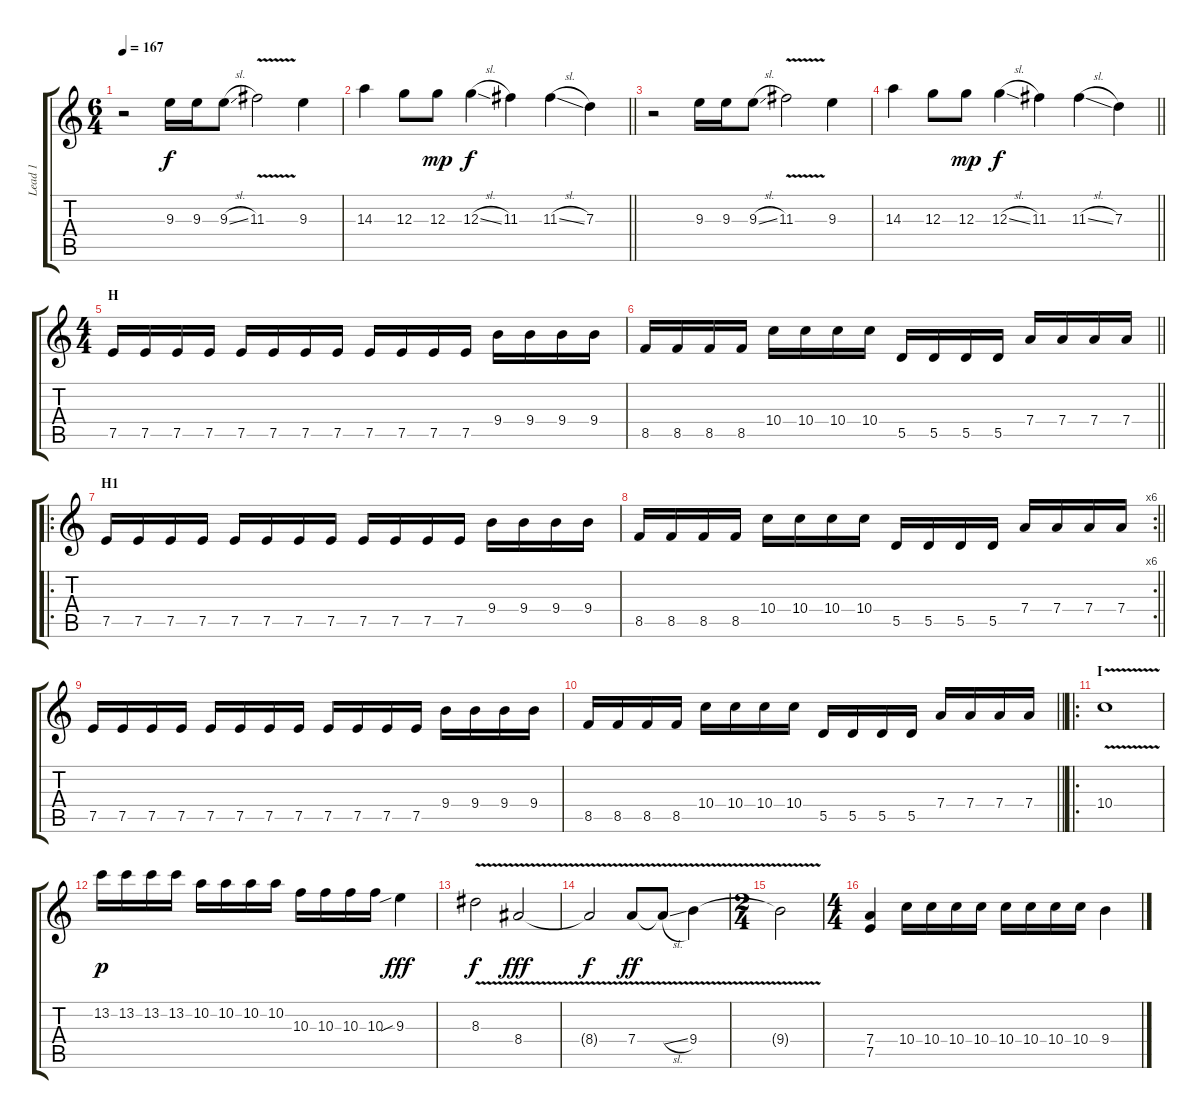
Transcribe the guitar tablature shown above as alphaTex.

\track ("Lead 1" "Lead 1") {instrument overdrivenguitar}
\staff {score tabs}
\tuning (E4 B3 G3 D3 A2 E2) {hide}
\ts (6 4)
\section ("" "")
\tempo 167
\clef g2
\ks c
r.2{dy f} 9.3.16 9.3.16 9.3{sl}.8 11.3{v}.2 9.3.4 |
\barLineRight lightlight
14.3.4 12.3.8 12.3.8{dy mp} 12.3{sl}.4{dy f} 11.3.4 11.3{sl}.4 7.3.4 |
\section ("" "")
r.2 9.3.16 9.3.16 9.3{sl}.8 11.3{v}.2 9.3.4 |
\barLineRight lightlight
14.3.4 12.3.8 12.3.8{dy mp} 12.3{sl}.4{dy f} 11.3.4 11.3{sl}.4 7.3.4 |
\ts (4 4)
\section ("" "H")
7.5.16{balance 2} 7.5.16 7.5.16 7.5.16 7.5.16 7.5.16 7.5.16 7.5.16 7.5.16 7.5.16 7.5.16 7.5.16 9.4.16 9.4.16 9.4.16 9.4.16 |
\barLineRight lightlight
8.5.16 8.5.16 8.5.16 8.5.16 10.4.16 10.4.16 10.4.16 10.4.16 5.5.16 5.5.16 5.5.16 5.5.16 7.4.16 7.4.16 7.4.16 7.4.16 |
\ro
\section ("" "H1")
7.5.16 7.5.16 7.5.16 7.5.16 7.5.16 7.5.16 7.5.16 7.5.16 7.5.16 7.5.16 7.5.16 7.5.16 9.4.16 9.4.16 9.4.16 9.4.16 |
\rc 6
\barLineRight lightlight
8.5.16 8.5.16 8.5.16 8.5.16 10.4.16 10.4.16 10.4.16 10.4.16 5.5.16 5.5.16 5.5.16 5.5.16 7.4.16 7.4.16 7.4.16 7.4.16 |
\section ("" "")
7.5.16 7.5.16 7.5.16 7.5.16 7.5.16 7.5.16 7.5.16 7.5.16 7.5.16 7.5.16 7.5.16 7.5.16 9.4.16 9.4.16 9.4.16 9.4.16 |
\barLineRight lightlight
8.5.16 8.5.16 8.5.16 8.5.16 10.4.16 10.4.16 10.4.16 10.4.16 5.5.16 5.5.16 5.5.16 5.5.16 7.4.16 7.4.16 7.4.16 7.4.16 |
\ro
\section ("" "I")
10.4{v}.1 |
13.2.16{dy p} 13.2.16 13.2.16 13.2.16 10.2.16 10.2.16 10.2.16 10.2.16 10.3.16 10.3.16 10.3.16 10.3.16 9.3{sib}.4{dy fff} |
8.3{v}.2{dy f} 8.4{v}.2{dy fff} |
8.4{t}.2{dy f} 7.4{v}.8{dy ff} 7.4{sl t}.8 9.4{v}.4 |
\ts (2 4)
9.4{t}.2 |
\ts (4 4)
(7.4 7.5).4 10.4.16 10.4.16 10.4.16 10.4.16 10.4.16 10.4.16 10.4.16 10.4.16 9.4.4
